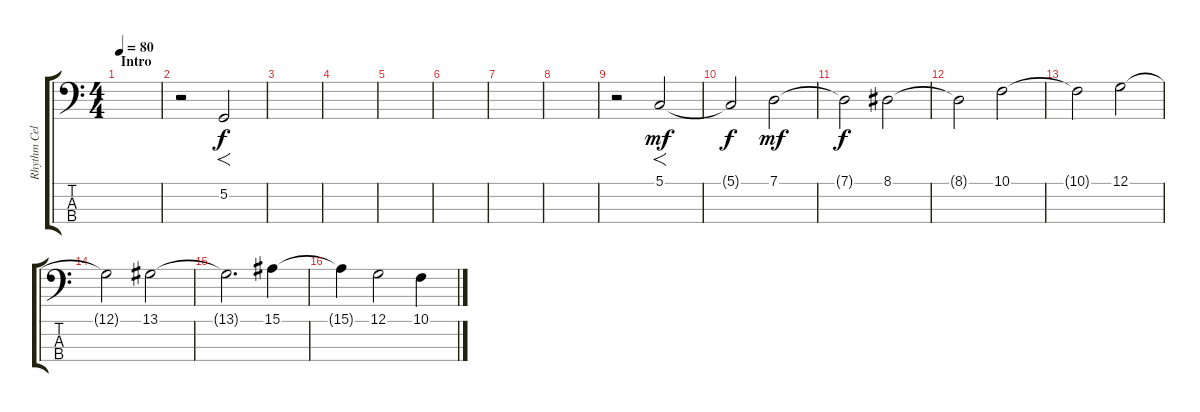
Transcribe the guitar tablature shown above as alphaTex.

\track ("Rhythm Cello" "Rhythm Cel") {instrument cello}
\staff {score tabs}
\tuning (G2 D2 A1 D1) {hide}
\ts (4 4)
\section ("" "Intro")
\tempo 80
\clef f4
\ks c
|
r.2 5.2.2{f volume 12 instrument mutedtrumpet} |
|
|
|
|
|
|
r.2 5.1.2{f dy mf} |
5.1{t}.2{dy f} 7.1.2{dy mf} |
7.1{t}.2{dy f} 8.1.2 |
8.1{t}.2 10.1.2 |
10.1{t}.2 12.1.2 |
12.1{t}.2 13.1.2 |
13.1{t}.2{d} 15.1.4 |
15.1{t}.4 12.1.2 10.1.4
